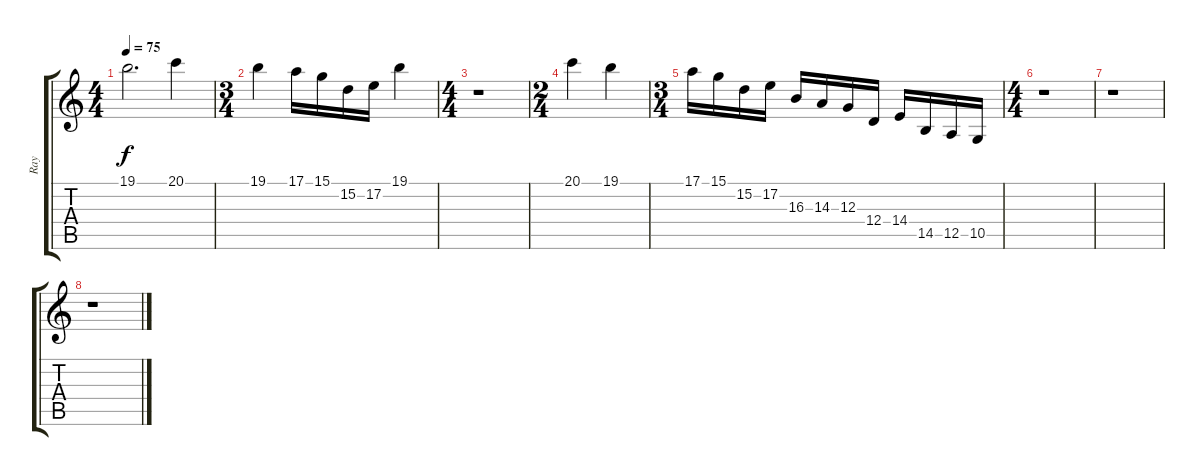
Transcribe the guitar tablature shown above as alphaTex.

\track ("Ray" "Ray") {instrument flute}
\staff {score tabs}
\tuning (E4 B3 G3 D3 A2 E2) {hide}
\ts (4 4)
\tempo 75
\clef g2
\ks c
19.1{t}.2{d dy f} 20.1.4 |
\ts (3 4)
19.1.4 17.1.16 15.1.16 15.2.16 17.2.16 19.1.4 |
\ts (4 4)
r.1 |
\ts (2 4)
20.1.4 19.1.4 |
\ts (3 4)
17.1.16 15.1.16 15.2.16 17.2.16 16.3.16 14.3.16 12.3.16 12.4.16 14.4.16 14.5.16 12.5.16 10.5.16 |
\ts (4 4)
r.1 |
r.1 |
r.1
